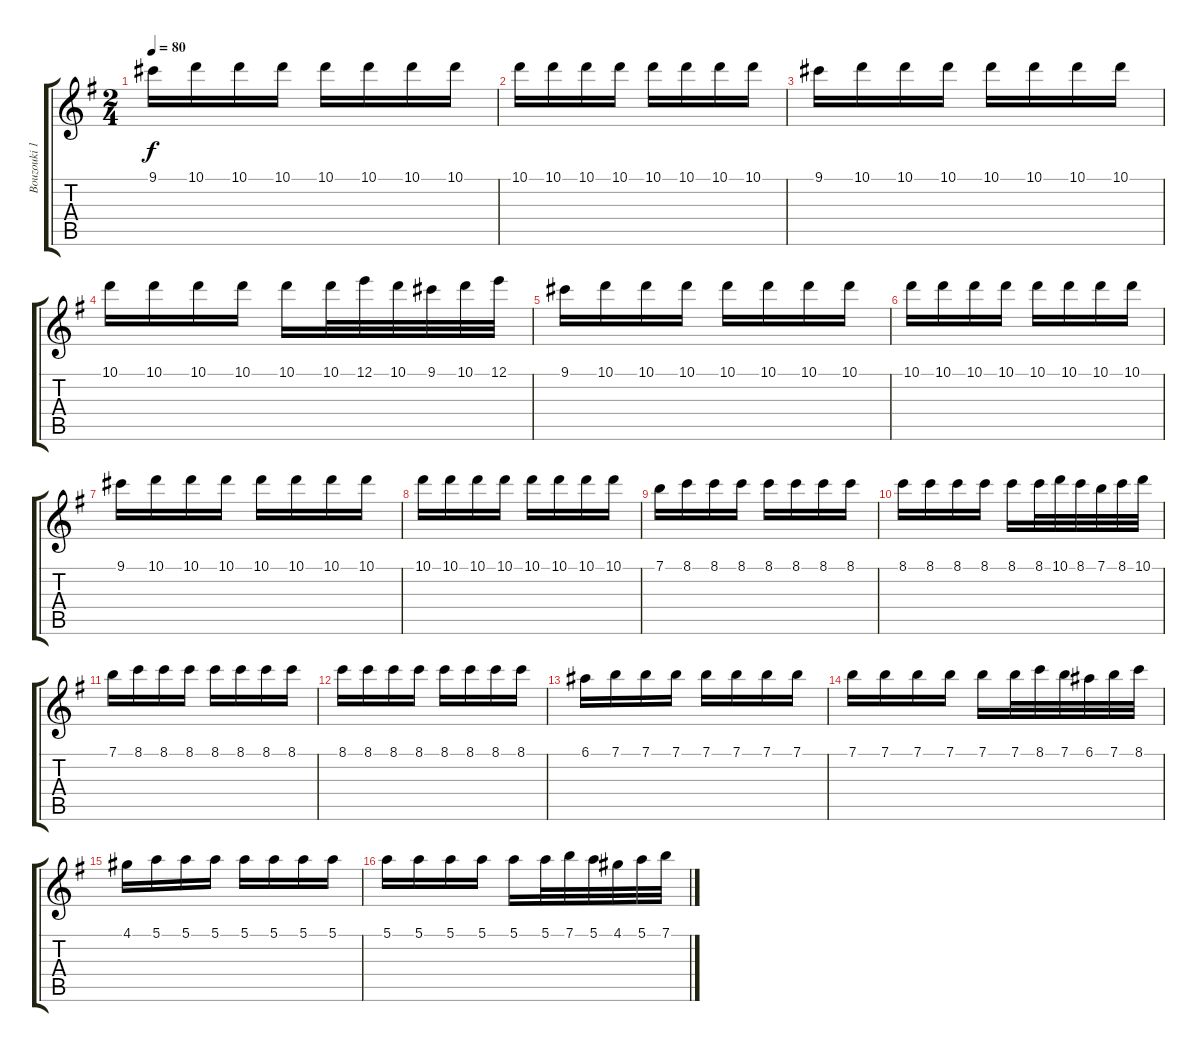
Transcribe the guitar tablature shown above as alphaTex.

\track ("Bouzouki 1" "Bouzouki 1") {instrument acousticguitarsteel}
\staff {score tabs}
\tuning (E4 B3 G3 D3 A2 E2) {hide}
\ts (2 4)
\tempo 80
\clef g2
\ks g
9.1.16{dy f} 10.1.16 10.1.16 10.1.16 10.1.16 10.1.16 10.1.16 10.1.16 |
10.1.16 10.1.16 10.1.16 10.1.16 10.1.16 10.1.16 10.1.16 10.1.16 |
9.1.16 10.1.16 10.1.16 10.1.16 10.1.16 10.1.16 10.1.16 10.1.16 |
10.1.16 10.1.16 10.1.16 10.1.16 10.1.16 10.1.32 12.1.32 10.1.32 9.1.32 10.1.32 12.1.32 |
9.1.16 10.1.16 10.1.16 10.1.16 10.1.16 10.1.16 10.1.16 10.1.16 |
10.1.16 10.1.16 10.1.16 10.1.16 10.1.16 10.1.16 10.1.16 10.1.16 |
9.1.16 10.1.16 10.1.16 10.1.16 10.1.16 10.1.16 10.1.16 10.1.16 |
10.1.16 10.1.16 10.1.16 10.1.16 10.1.16 10.1.16 10.1.16 10.1.16 |
7.1.16 8.1.16 8.1.16 8.1.16 8.1.16 8.1.16 8.1.16 8.1.16 |
8.1.16 8.1.16 8.1.16 8.1.16 8.1.16 8.1.32 10.1.32 8.1.32 7.1.32 8.1.32 10.1.32 |
7.1.16 8.1.16 8.1.16 8.1.16 8.1.16 8.1.16 8.1.16 8.1.16 |
8.1.16 8.1.16 8.1.16 8.1.16 8.1.16 8.1.16 8.1.16 8.1.16 |
6.1.16 7.1.16 7.1.16 7.1.16 7.1.16 7.1.16 7.1.16 7.1.16 |
7.1.16 7.1.16 7.1.16 7.1.16 7.1.16 7.1.32 8.1.32 7.1.32 6.1.32 7.1.32 8.1.32 |
4.1.16 5.1.16 5.1.16 5.1.16 5.1.16 5.1.16 5.1.16 5.1.16 |
5.1.16 5.1.16 5.1.16 5.1.16 5.1.16 5.1.32 7.1.32 5.1.32 4.1.32 5.1.32 7.1.32
